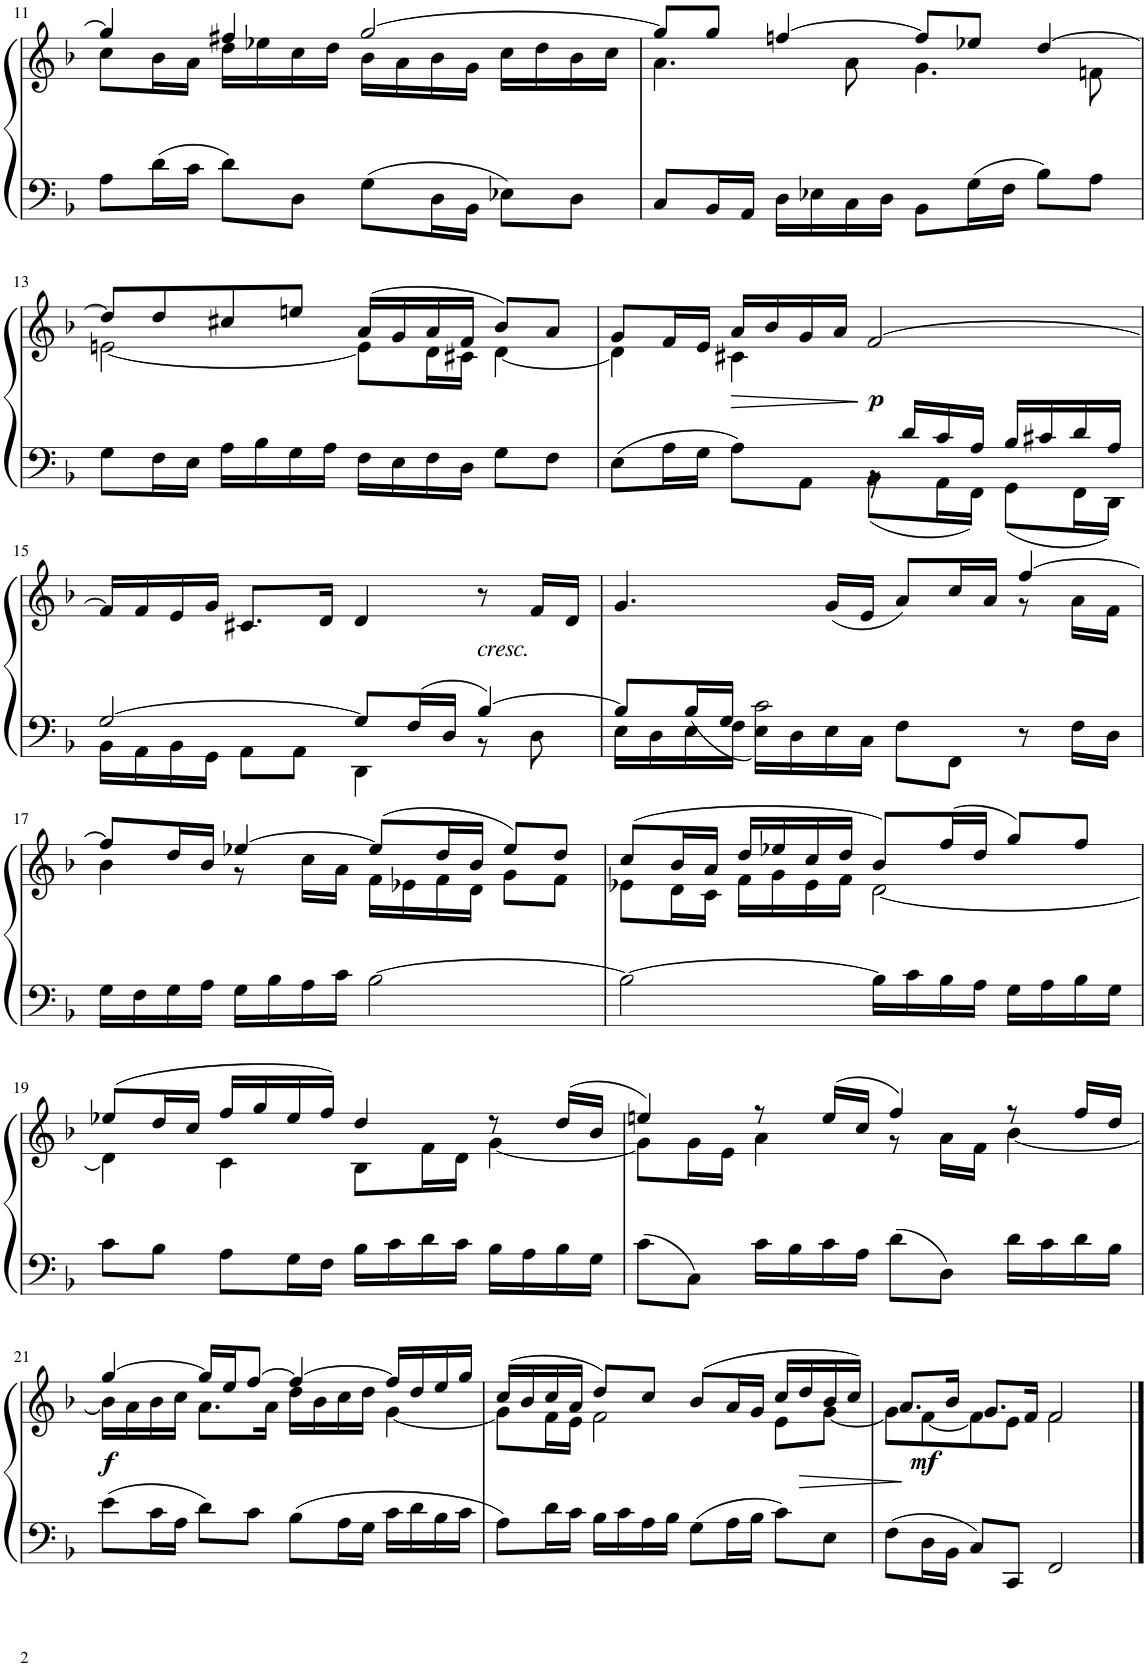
**kern	**kern	**dynam
*part1	*part1	*part1
*staff2	*staff1	*staff1/2
*I"Piano	*	*
*I'Pno.	*	*
!!LO:PB:g=z
*clefF4	*clefG2	*
*k[b-]	*k[b-]	*
*M4/4	*M4/4	*
*met(c)	*met(c)	*
=11	=11	=11
*	*^	*
8A\L	4gg/]	8cc\L	.
16d\L	.	16b-\L	.
16c\JJ	.	16a\JJ	.
8d\L	4ff#X/	16dd\LL	.
.	.	16ee-X\	.
8D\J	.	16cc\	.
.	.	16dd\JJ	.
8G\L	[2gg/	16b-\LL	.
.	.	16a\	.
16D\L	.	16b-\	.
16BB-\JJ	.	16g\JJ	.
8E-X\L	.	16cc\LL	.
.	.	16dd\	.
8D\J	.	16b-\	.
.	.	16cc\JJ	.
=12	=12	=12	=12
8C/L	8gg/L]	4.a\	.
16BB-/L	8gg/J	.	.
16AA/JJ	.	.	.
16D\LL	[4ffn/	.	.
16E-X\	.	.	.
16C\	.	8a\	.
16D\JJ	.	.	.
8BB-\L	8ff/L]	4.g\	.
16G\L	8ee-X/J	.	.
16F\JJ	.	.	.
8B-\L	[4dd/	.	.
8A\J	.	8fn\	.
!!LO:LB:g=z	!!
=13	=13	=13	=13
8G\L	8dd/L]	[2en\	.
16F\L	8dd/	.	.
16E\JJ	.	.	.
16A\LL	8cc#X/	.	.
16B-\	.	.	.
16G\	8een/J	.	.
16A\JJ	.	.	.
16F\LL	(16a/LL	8e\L]	.
16E\	16g/	.	.
16F\	16a/	16d\L	.
16D\JJ	16f/JJ	16c#X\JJ	.
8G\L	8b-/L)	[4d\	.
8F\J	8a/J	.	.
=14	=14	=14	=14
*^	*	*	*
16ryy	8E\L	8g/L	4d\]	.
.	16A\L	16f/L	.	.
.	16G\JJ	16e/JJ	.	.
!	!	!	!	!LO:HP:b
.	8A\L	16a/LL	4c#X\	>
.	.	16b-/	.	.
.	8AA\J	16g/	.	.
.	.	16a/JJ	.	.
!	!	!	!	!LO:DY:n=1:b
.	8BB-\L	[2f/	16r	] p
16d/LL	.	.	4..ryy	.
16c/	16AA\L	.	.	.
16A/JJ	16FF\JJ	.	.	.
16B-/LL	8GG\L	.	.	.
16c#X/	.	.	.	.
16d/	16FF\L	.	.	.
16A/JJ	16DD\JJ	.	.	.
*	*	*v	*v	*
!!LO:LB:g=z
=15	=15	=15	=15
[2G/	16BB-\LL	16f/LL]	.
.	16AA\	16f/	.
.	16BB-\	16e/	.
.	16GG\JJ	16g/JJ	.
.	8AA\L	8.c#X/L	.
.	8AA\J	.	.
.	.	16d/Jk	.
8G/L]	4DD\	4d/	.
16F/L	.	.	.
16D/JJ	.	.	.
!	!	!LO:TX:b:i:t=cresc.	!
[4B-/	8r	8r	.
.	8D\	16f/LL	.
.	.	16d/JJ	.
=16	=16	=16	=16
*	*	*^	*
8B-/L]	16E\LL	4.g/	2.ryy	.
.	16D\	.	.	.
16B-/L	16E\	.	.	.
16G/JJ	16F\JJ	.	.	.
2c\	16E\LL	.	.	.
.	16D\	.	.	.
.	16E\	(<16g/LL	.	.
.	16C\JJ	16e/JJ	.	.
.	8F\L	8a/L)	.	.
.	8FF\J	16cc/L	.	.
.	.	16a/JJ	.	.
4ryy	8r	[4ff/	8r	.
.	16F\LL	.	16a\LL	.
.	16D\JJ	.	16f\JJ	.
*v	*v	*	*	*
!!LO:LB:g=z	!!
=17	=17	=17	=17
16G\LL	8ff/L]	4b-\	.
16F\	.	.	.
16G\	16dd/L	.	.
16A\JJ	16b-/JJ	.	.
16G\LL	[4ee-X/	8r	.
16B-\	.	.	.
16A\	.	16cc\LL	.
16c\JJ	.	16a\JJ	.
[2B-\	(8ee-/L]	16f\LL	.
.	.	16e-X\	.
.	16dd/L	16f\	.
.	16b-/JJ	16d\JJ	.
.	8ee-/L)	8g\L	.
.	8dd/J	8f\J	.
=18	=18	=18	=18
2B-\_	(8cc/L	8e-X\L	.
.	16b-/L	16d\L	.
.	16a/JJ	16c\JJ	.
.	16dd/LL	16f\LL	.
.	16ee-X/	16g\	.
.	16cc/	16e-\	.
.	16dd/JJ	16f\JJ	.
16B-\LL]	8b-/L)	[2d\	.
16c\	.	.	.
16B-\	(16ff/L	.	.
16A\JJ	16dd/JJ	.	.
16G\LL	8gg/L)	.	.
16A\	.	.	.
16B-\	8ff/J	.	.
16G\JJ	.	.	.
!!LO:LB:g=z	!!
=19	=19	=19	=19
8c\L	(8ee-X/L	4d\]	.
8B-\J	16dd/L	.	.
.	16cc/JJ	.	.
8A\L	16ff/LL	4c\	.
.	16gg/	.	.
16G\L	16ee-/	.	.
16F\JJ	16ff/JJ)	.	.
16B-\LL	4dd/	8B-\L	.
16c\	.	.	.
16d\	.	16f\L	.
16c\JJ	.	16d\JJ	.
16B-\LL	8r	[4g\	.
16A\	.	.	.
16B-\	(16dd/LL	.	.
16G\JJ	16b-/JJ	.	.
=20	=20	=20	=20
8c\L	4een/)	8g\L]	.
8C\J	.	16g\L	.
.	.	16e\JJ	.
16c\LL	8r	4a\	.
16B-\	.	.	.
16c\	(16ee/LL	.	.
16A\JJ	16cc/JJ	.	.
8d\L	4ff/)	8r	.
8D\J	.	16a\LL	.
.	.	16f\JJ	.
16d\LL	8r	[4b-\	.
16c\	.	.	.
16d\	16ff/LL	.	.
16B-\JJ	16dd/JJ	.	.
!!LO:LB:g=z	!!
=21	=21	=21	=21
!	!	!	!LO:DY:b
8e\L	[4gg/	16b-\LL]	f
.	.	16a\	.
16c\L	.	16b-\	.
16A\JJ	.	16cc\JJ	.
8d\L	16gg/LL]	8.a\L	.
.	16ee/J	.	.
8c\J	[8ff/J	.	.
.	.	16a\Jk	.
8B-\L	4ff/_	16dd\LL	.
.	.	16b-\	.
16A\L	.	16cc\	.
16G\JJ	.	16dd\JJ	.
16c\LL	16ff/LL]	[4g\	.
16d\	16dd/	.	.
16B-\	16ee/	.	.
16c\JJ	16gg/JJ	.	.
=22	=22	=22	=22
8A\L	(16cc/LL	8g\L]	.
.	16b-/	.	.
16d\L	16cc/	16f\L	.
16c\JJ	16a/JJ	16e\JJ	.
16B-\LL	8dd/L)	2f\	.
16c\	.	.	.
16A\	8cc/J	.	.
16B-\JJ	.	.	.
8G\L	(8b-/L	.	.
16A\L	16a/L	.	.
16B-\JJ	16g/JJ	.	.
8c\L	16cc/LL	8e\L	.
!	!	!	!LO:HP:b
.	16dd/	.	>
8E\J	16b-/	[8g\J	.
.	16cc/JJ)	.	.
=23	=23	=23	=23
8F\L	8.a/L	8g\L]	.
!	!	!	!LO:DY:n=1:b
16D\L	.	[8f\	] mf
16BB-\JJ	16b-/Jk	.	.
8C/L	8.g/L	8f\]	.
8CC/J	.	8e\J	.
.	16f/Jk	.	.
2FF/	2f/	2f\	.
*	*v	*v	*
==	==	==
*-	*-	*-
